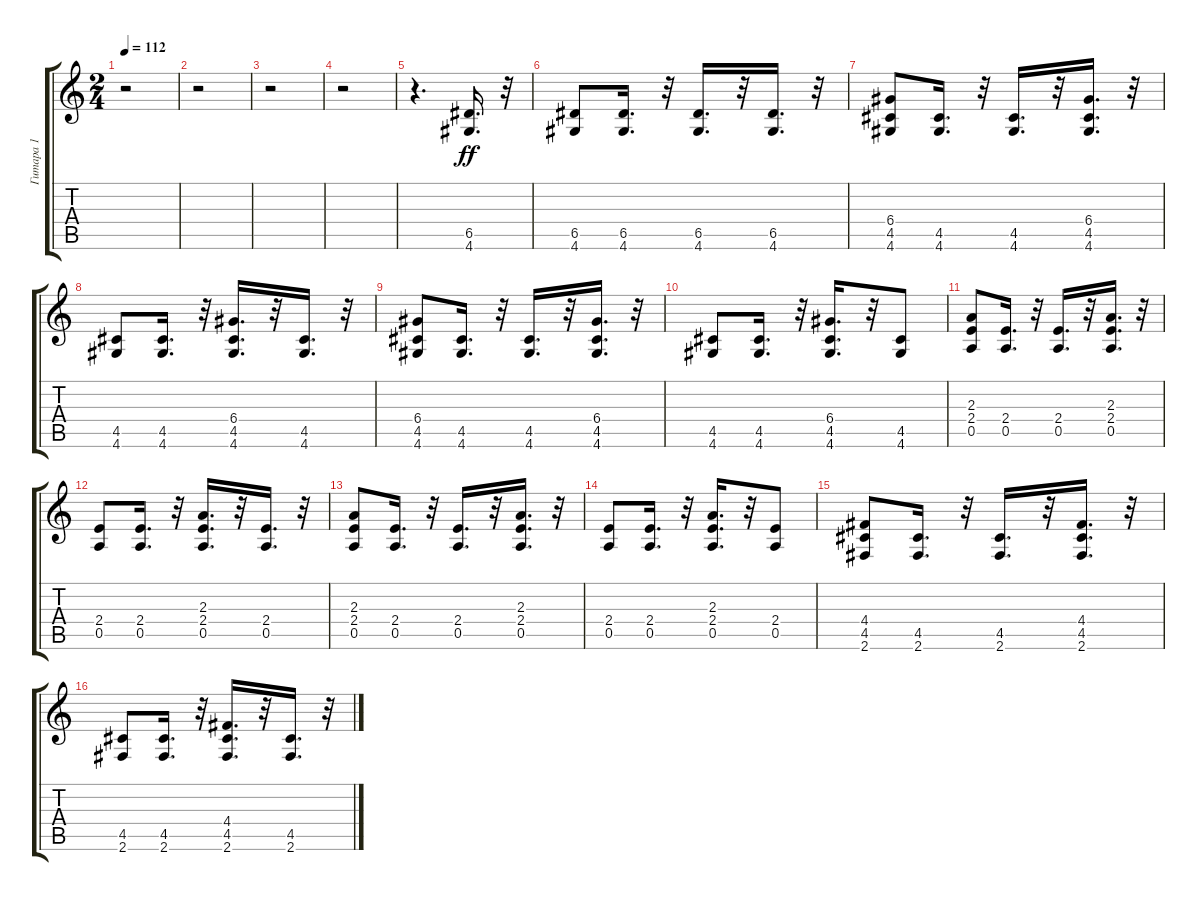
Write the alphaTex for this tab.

\track ("Гитара 1" "Гитара 1") {instrument distortionguitar}
\staff {score tabs}
\tuning (E4 B3 G3 D3 A2 E2) {hide}
\ts (2 4)
\tempo 112
\clef g2
\ks c
r.2{dy fff} |
r.2 |
r.2 |
r.2 |
r.4{d} (6.5 4.6).16{d dy ff} r.32 |
(6.5 4.6).8 (6.5 4.6).16{d} r.32 (6.5 4.6).16{d} r.32 (6.5 4.6).16{d} r.32 |
(6.4 4.5 4.6).8 (4.5 4.6).16{d} r.32 (4.5 4.6).16{d} r.32 (6.4 4.5 4.6).16{d} r.32 |
(4.5 4.6).8 (4.5 4.6).16{d} r.32 (6.4 4.5 4.6).16{d} r.32 (4.5 4.6).16{d} r.32 |
(6.4 4.5 4.6).8 (4.5 4.6).16{d} r.32 (4.5 4.6).16{d} r.32 (6.4 4.5 4.6).16{d} r.32 |
(4.5 4.6).8 (4.5 4.6).16{d} r.32 (6.4 4.5 4.6).16{d} r.32 (4.5 4.6).8 |
(2.3 2.4 0.5).8 (2.4 0.5).16{d} r.32 (2.4 0.5).16{d} r.32 (2.3 2.4 0.5).16{d} r.32 |
(2.4 0.5).8 (2.4 0.5).16{d} r.32 (2.3 2.4 0.5).16{d} r.32 (2.4 0.5).16{d} r.32 |
(2.3 2.4 0.5).8 (2.4 0.5).16{d} r.32 (2.4 0.5).16{d} r.32 (2.3 2.4 0.5).16{d} r.32 |
(2.4 0.5).8 (2.4 0.5).16{d} r.32 (2.3 2.4 0.5).16{d} r.32 (2.4 0.5).8 |
(4.4 4.5 2.6).8 (4.5 2.6).16{d} r.32 (4.5 2.6).16{d} r.32 (4.4 4.5 2.6).16{d} r.32 |
(4.5 2.6).8 (4.5 2.6).16{d} r.32 (4.4 4.5 2.6).16{d} r.32 (4.5 2.6).16{d} r.32
